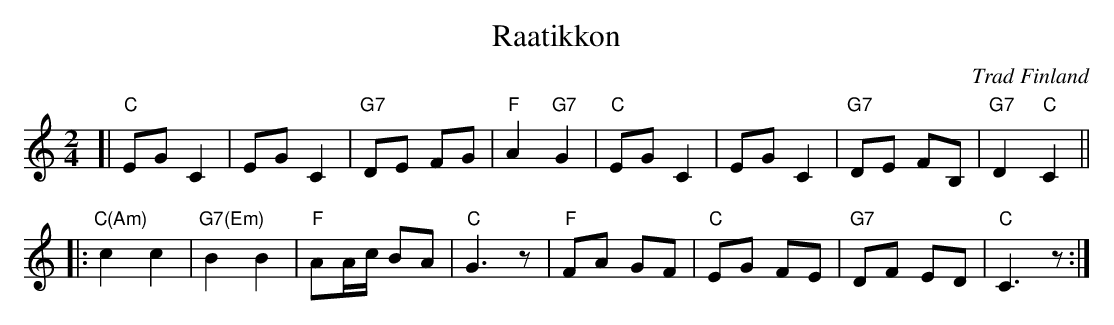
X:1
T: Raatikkon
O: Trad Finland
M: 2/4
L: 1/8
K: C
[| "C"EG C2 | EG C2 | "G7"DE FG | "F"A2 "G7"G2 \
|  "C"EG C2 | EG C2 | "G7"DE FB,| "G7"D2 "C"C2 ||
|: "C(Am)"c2 c2 | "G7(Em)"B2 B2 | "F"AA/c/ BA | "C"G3 z \
|  "F"FA GF | "C"EG FE | "G7"DF ED | "C"C3 z :|
